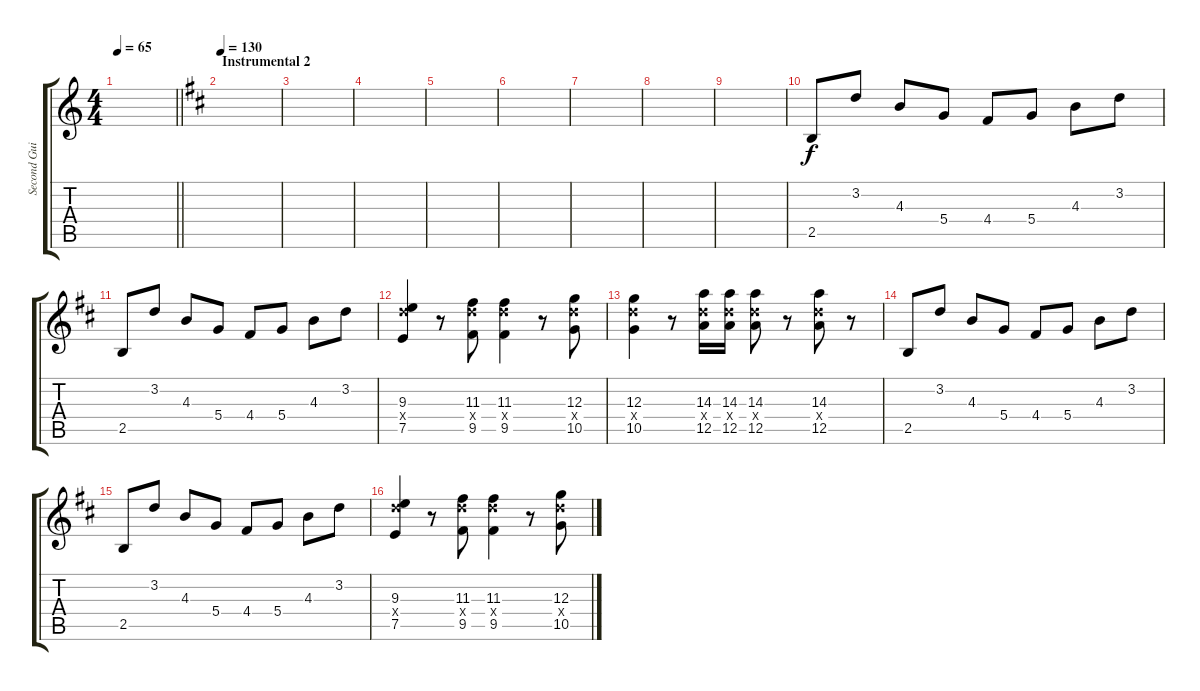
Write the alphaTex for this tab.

\track ("Second Guitar - Simon Neil" "Second Gui") {instrument overdrivenguitar}
\staff {score tabs}
\tuning (E4 B3 G3 D3 A2 D2) {hide}
\ts (4 4)
\tempo 65
\clef g2
\barLineRight lightlight
\ks c
|
\section ("" "Instrumental 2")
\tempo 130
\ks d
|
|
|
|
|
|
|
|
2.5.8 3.2.8 4.3.8 5.4.8 4.4.8 5.4.8 4.3.8 3.2.8 |
2.5.8 3.2.8 4.3.8 5.4.8 4.4.8 5.4.8 4.3.8 3.2.8 |
(9.3 12.4{x} 7.5).4 r.8 (11.3 12.4{x} 9.5).8 (11.3 12.4{x} 9.5).4 r.8 (12.3 12.4{x} 10.5).8 |
(12.3 12.4{x} 10.5).4 r.8 (14.3 12.4{x} 12.5).16 (14.3 12.4{x} 12.5).16 (14.3 12.4{x} 12.5).8 r.8 (14.3 12.4{x} 12.5).8 r.8 |
2.5.8 3.2.8 4.3.8 5.4.8 4.4.8 5.4.8 4.3.8 3.2.8 |
2.5.8 3.2.8 4.3.8 5.4.8 4.4.8 5.4.8 4.3.8 3.2.8 |
(9.3 12.4{x} 7.5).4 r.8 (11.3 12.4{x} 9.5).8 (11.3 12.4{x} 9.5).4 r.8 (12.3 12.4{x} 10.5).8
